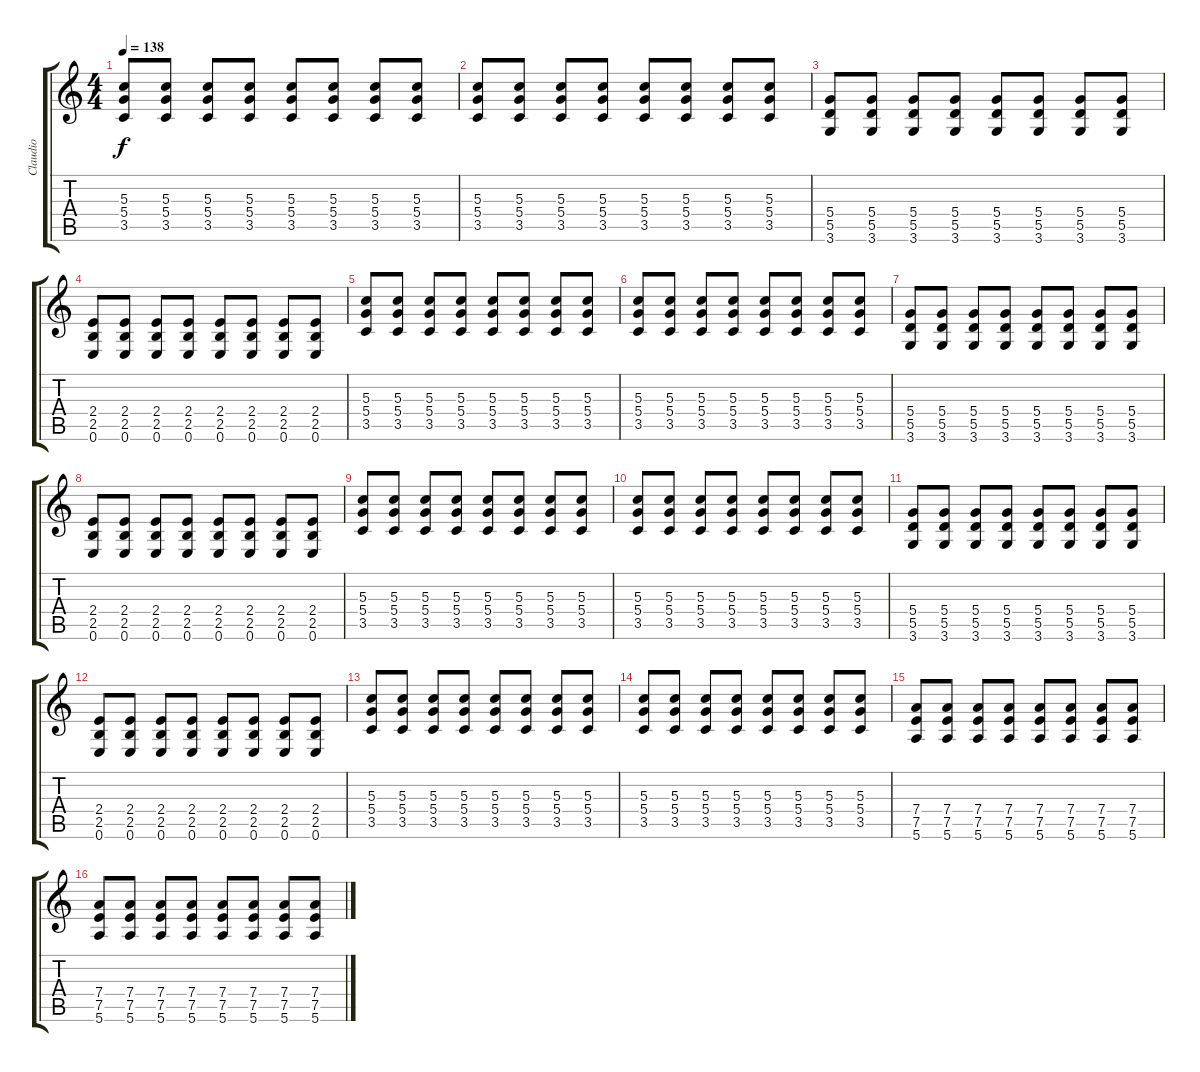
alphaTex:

\track ("Claudio" "Claudio") {instrument overdrivenguitar}
\staff {score tabs}
\tuning (E4 B3 G3 D3 A2 E2) {hide}
\ts (4 4)
\tempo 138
\clef g2
\ks c
(5.3 5.4 3.5).8{dy f} (5.3 5.4 3.5).8 (5.3 5.4 3.5).8 (5.3 5.4 3.5).8 (5.3 5.4 3.5).8 (5.3 5.4 3.5).8 (5.3 5.4 3.5).8 (5.3 5.4 3.5).8 |
(5.3 5.4 3.5).8 (5.3 5.4 3.5).8 (5.3 5.4 3.5).8 (5.3 5.4 3.5).8 (5.3 5.4 3.5).8 (5.3 5.4 3.5).8 (5.3 5.4 3.5).8 (5.3 5.4 3.5).8 |
(5.4 5.5 3.6).8 (5.4 5.5 3.6).8 (5.4 5.5 3.6).8 (5.4 5.5 3.6).8 (5.4 5.5 3.6).8 (5.4 5.5 3.6).8 (5.4 5.5 3.6).8 (5.4 5.5 3.6).8 |
(2.4 2.5 0.6).8 (2.4 2.5 0.6).8 (2.4 2.5 0.6).8 (2.4 2.5 0.6).8 (2.4 2.5 0.6).8 (2.4 2.5 0.6).8 (2.4 2.5 0.6).8 (2.4 2.5 0.6).8 |
(5.3 5.4 3.5).8 (5.3 5.4 3.5).8 (5.3 5.4 3.5).8 (5.3 5.4 3.5).8 (5.3 5.4 3.5).8 (5.3 5.4 3.5).8 (5.3 5.4 3.5).8 (5.3 5.4 3.5).8 |
(5.3 5.4 3.5).8 (5.3 5.4 3.5).8 (5.3 5.4 3.5).8 (5.3 5.4 3.5).8 (5.3 5.4 3.5).8 (5.3 5.4 3.5).8 (5.3 5.4 3.5).8 (5.3 5.4 3.5).8 |
(5.4 5.5 3.6).8 (5.4 5.5 3.6).8 (5.4 5.5 3.6).8 (5.4 5.5 3.6).8 (5.4 5.5 3.6).8 (5.4 5.5 3.6).8 (5.4 5.5 3.6).8 (5.4 5.5 3.6).8 |
(2.4 2.5 0.6).8 (2.4 2.5 0.6).8 (2.4 2.5 0.6).8 (2.4 2.5 0.6).8 (2.4 2.5 0.6).8 (2.4 2.5 0.6).8 (2.4 2.5 0.6).8 (2.4 2.5 0.6).8 |
(5.3 5.4 3.5).8 (5.3 5.4 3.5).8 (5.3 5.4 3.5).8 (5.3 5.4 3.5).8 (5.3 5.4 3.5).8 (5.3 5.4 3.5).8 (5.3 5.4 3.5).8 (5.3 5.4 3.5).8 |
(5.3 5.4 3.5).8 (5.3 5.4 3.5).8 (5.3 5.4 3.5).8 (5.3 5.4 3.5).8 (5.3 5.4 3.5).8 (5.3 5.4 3.5).8 (5.3 5.4 3.5).8 (5.3 5.4 3.5).8 |
(5.4 5.5 3.6).8 (5.4 5.5 3.6).8 (5.4 5.5 3.6).8 (5.4 5.5 3.6).8 (5.4 5.5 3.6).8 (5.4 5.5 3.6).8 (5.4 5.5 3.6).8 (5.4 5.5 3.6).8 |
(2.4 2.5 0.6).8 (2.4 2.5 0.6).8 (2.4 2.5 0.6).8 (2.4 2.5 0.6).8 (2.4 2.5 0.6).8 (2.4 2.5 0.6).8 (2.4 2.5 0.6).8 (2.4 2.5 0.6).8 |
(5.3 5.4 3.5).8 (5.3 5.4 3.5).8 (5.3 5.4 3.5).8 (5.3 5.4 3.5).8 (5.3 5.4 3.5).8 (5.3 5.4 3.5).8 (5.3 5.4 3.5).8 (5.3 5.4 3.5).8 |
(5.3 5.4 3.5).8 (5.3 5.4 3.5).8 (5.3 5.4 3.5).8 (5.3 5.4 3.5).8 (5.3 5.4 3.5).8 (5.3 5.4 3.5).8 (5.3 5.4 3.5).8 (5.3 5.4 3.5).8 |
(7.4 7.5 5.6).8 (7.4 7.5 5.6).8 (7.4 7.5 5.6).8 (7.4 7.5 5.6).8 (7.4 7.5 5.6).8 (7.4 7.5 5.6).8 (7.4 7.5 5.6).8 (7.4 7.5 5.6).8 |
(7.4 7.5 5.6).8 (7.4 7.5 5.6).8 (7.4 7.5 5.6).8 (7.4 7.5 5.6).8 (7.4 7.5 5.6).8 (7.4 7.5 5.6).8 (7.4 7.5 5.6).8 (7.4 7.5 5.6).8
